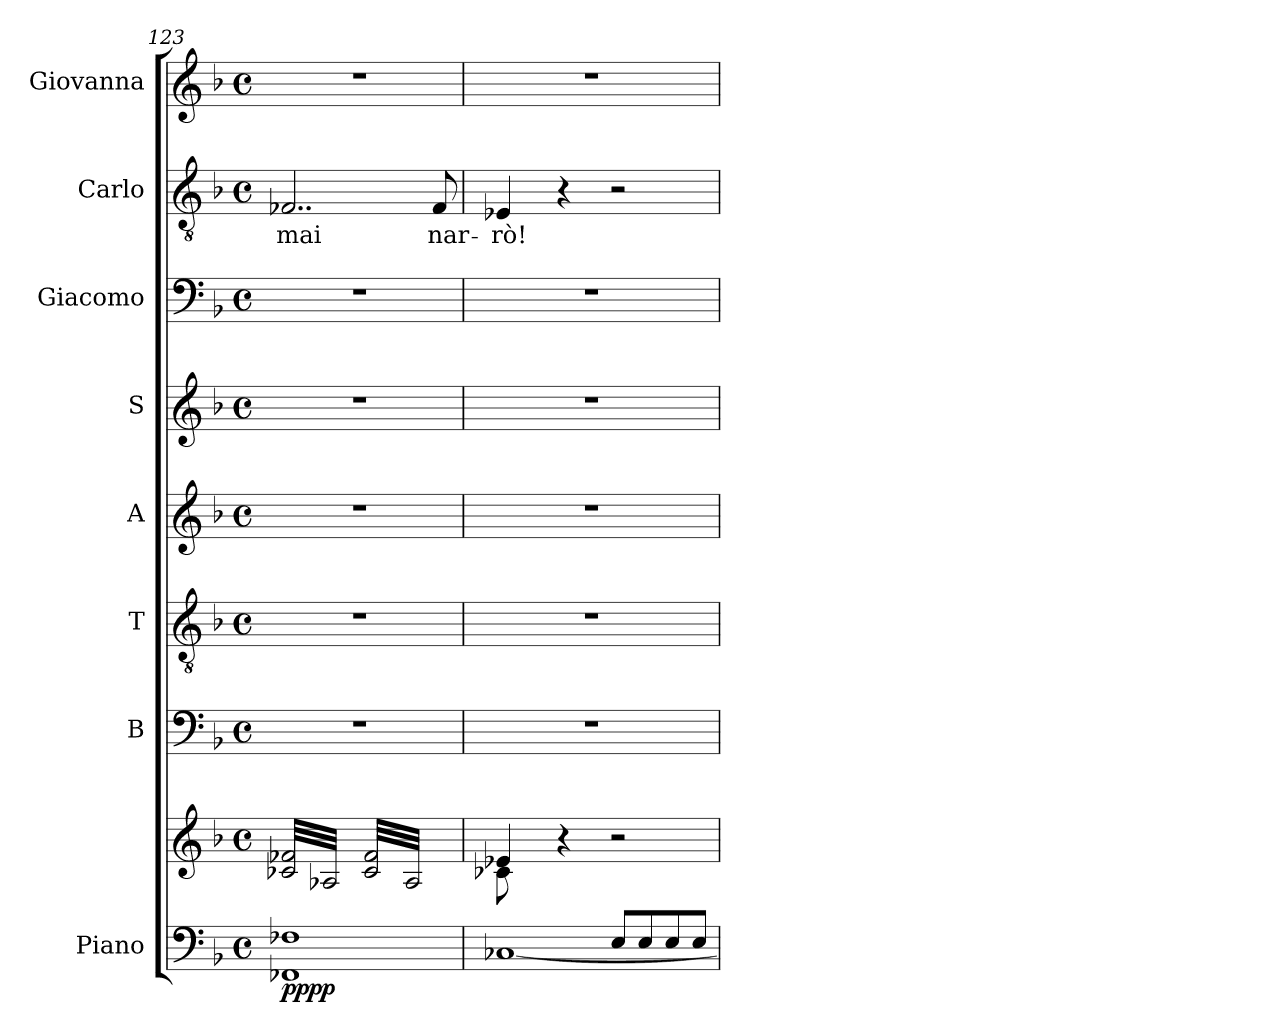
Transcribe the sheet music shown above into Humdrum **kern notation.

**kern	**kern	**dynam	**kern	**kern	**kern	**kern	**kern	**kern	**text	**kern
*part8	*part8	*part8	*part7	*part6	*part5	*part4	*part3	*part2	*part2	*part1
*staff9	*staff8	*staff8/9	*staff7	*staff6	*staff5	*staff4	*staff3	*staff2	*staff2	*staff1
*I"Piano	*	*	*I"B	*I"T	*I"A	*I"S	*I"Giacomo	*I"Carlo	*	*I"Giovanna
*I'Pno	*	*	*I'B	*I'T	*I'A	*I'S	*	*	*	*
!!LO:PB:g=z
*clefF4	*clefG2	*	*clefF4	*clefGv2	*clefG2	*clefG2	*clefF4	*clefGv2	*	*clefG2
*k[b-]	*k[b-]	*	*k[b-]	*k[b-]	*k[b-]	*k[b-]	*k[b-]	*k[b-]	*	*k[b-]
*M4/4	*M4/4	*	*M4/4	*M4/4	*M4/4	*M4/4	*M4/4	*M4/4	*	*M4/4
*met(c)	*met(c)	*	*met(c)	*met(c)	*met(c)	*met(c)	*met(c)	*met(c)	*	*met(c)
=123	=123	=123	=123	=123	=123	=123	=123	=123	=123	=123
!	!	!LO:DY:b=2	!	!	!	!	!	!	!LO:LY:b	!
!	!	!LO:DY:n=1:b	!	!	!	!	!	!	!	!
*	*tremolo	*	*	*	*	*	*	*	*	*
1FF-X 1F-X	32c-X/ 32f-X/LLL	pp pp	1r	1r	1r	1r	1r	2..F-X/	mai	1r
.	32A-X/	.	.	.	.	.	.	.	.	.
.	32c-X/ 32f-X/	.	.	.	.	.	.	.	.	.
.	32A-X/	.	.	.	.	.	.	.	.	.
.	32c-X/ 32f-X/	.	.	.	.	.	.	.	.	.
.	32A-X/	.	.	.	.	.	.	.	.	.
.	32c-X/ 32f-X/	.	.	.	.	.	.	.	.	.
.	32A-X/	.	.	.	.	.	.	.	.	.
.	32c-X/ 32f-X/	.	.	.	.	.	.	.	.	.
.	32A-X/	.	.	.	.	.	.	.	.	.
.	32c-X/ 32f-X/	.	.	.	.	.	.	.	.	.
.	32A-X/	.	.	.	.	.	.	.	.	.
.	32c-X/ 32f-X/	.	.	.	.	.	.	.	.	.
.	32A-X/	.	.	.	.	.	.	.	.	.
.	32c-X/ 32f-X/	.	.	.	.	.	.	.	.	.
.	32A-X/JJJ	.	.	.	.	.	.	.	.	.
.	32c-/ 32f-/LLL	.	.	.	.	.	.	.	.	.
.	32A-/	.	.	.	.	.	.	.	.	.
.	32c-/ 32f-/	.	.	.	.	.	.	.	.	.
.	32A-/	.	.	.	.	.	.	.	.	.
.	32c-/ 32f-/	.	.	.	.	.	.	.	.	.
.	32A-/	.	.	.	.	.	.	.	.	.
.	32c-/ 32f-/	.	.	.	.	.	.	.	.	.
.	32A-/	.	.	.	.	.	.	.	.	.
.	32c-/ 32f-/	.	.	.	.	.	.	.	.	.
.	32A-/	.	.	.	.	.	.	.	.	.
.	32c-/ 32f-/	.	.	.	.	.	.	.	.	.
.	32A-/	.	.	.	.	.	.	.	.	.
!	!	!	!	!	!	!	!	!	!LO:LY:b	!
.	32c-/ 32f-/	.	.	.	.	.	.	8F-/	nar-	.
.	32A-/	.	.	.	.	.	.	.	.	.
.	32c-/ 32f-/	.	.	.	.	.	.	.	.	.
.	32A-/JJJ	.	.	.	.	.	.	.	.	.
*	*Xtremolo	*	*	*	*	*	*	*	*	*
=124	=124	=124	=124	=124	=124	=124	=124	=124	=124	=124
*^	*^	*	*	*	*	*	*	*	*	*
!	!	!	!	!	!	!	!	!	!	!	!LO:LY:b	!
8ryy	[1C-X	4e-X/	8c-X\L	.	1r	1r	1r	1r	1r	4E-X/	-rò!	1r
.	.	.	.	.	.	.	.	.	.	.	.	.
.	.	.	.	.	.	.	.	.	.	.	.	.
.	.	.	.	.	.	.	.	.	.	.	.	.
8E-X/	.	.	2..ryy	.	.	.	.	.	.	.	.	.
.	.	.	.	.	.	.	.	.	.	.	.	.
.	.	.	.	.	.	.	.	.	.	.	.	.
.	.	.	.	.	.	.	.	.	.	.	.	.
8E-/	.	4r	.	.	.	.	.	.	.	4r	.	.
8E-/J	.	.	.	.	.	.	.	.	.	.	.	.
8E-/L	.	2r	.	.	.	.	.	.	.	2r	.	.
8E-/	.	.	.	.	.	.	.	.	.	.	.	.
8E-/	.	.	.	.	.	.	.	.	.	.	.	.
8E-/J	.	.	.	.	.	.	.	.	.	.	.	.
*v	*v	*	*	*	*	*	*	*	*	*	*	*
*	*v	*v	*	*	*	*	*	*	*	*	*
=	=	=	=	=	=	=	=	=	=	=
*-	*-	*-	*-	*-	*-	*-	*-	*-	*-	*-
